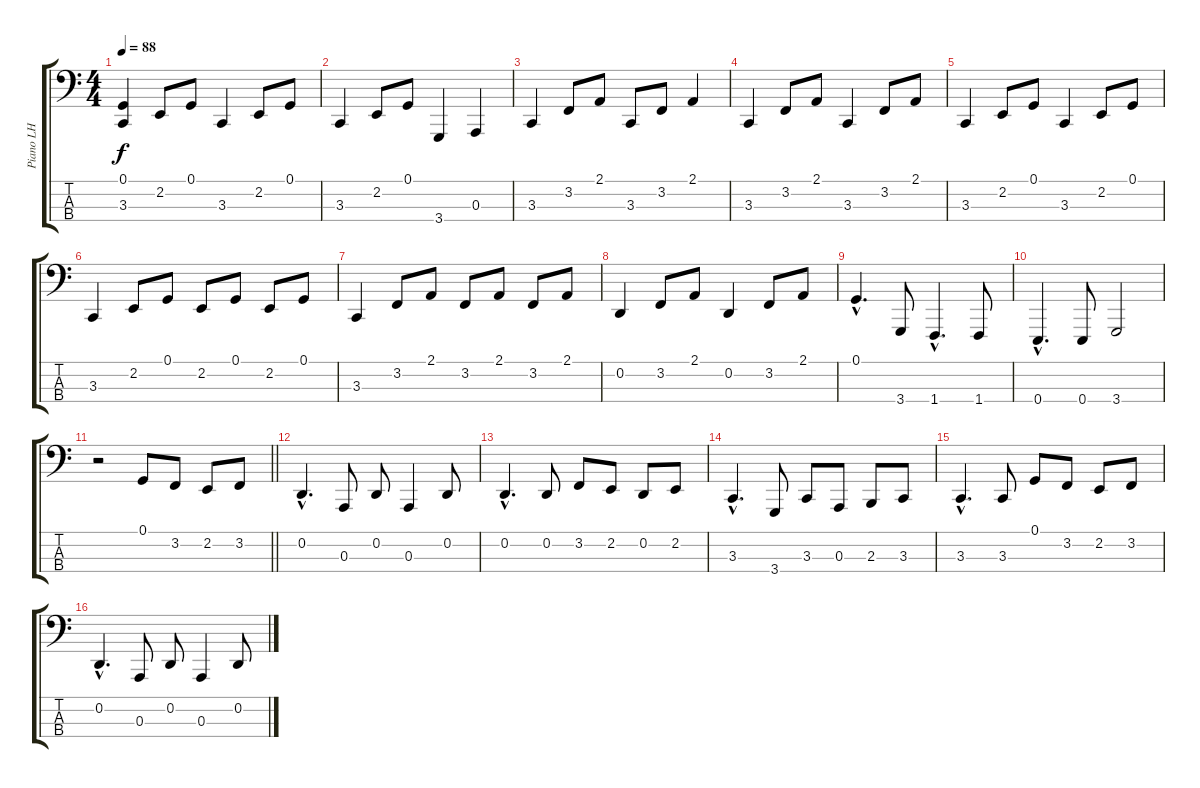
\track ("Piano LH" "Piano LH") {instrument acousticgrandpiano}
\staff {score tabs}
\tuning (G2 D2 A1 E1) {hide}
\ts (4 4)
\tempo 88
\clef f4
\ks c
(0.1 3.3).4{dy f} 2.2.8 0.1.8 3.3.4 2.2.8 0.1.8 |
3.3.4 2.2.8 0.1.8 3.4.4 0.3.4 |
3.3.4 3.2.8 2.1.8 3.3.8 3.2.8 2.1.4 |
3.3.4 3.2.8 2.1.8 3.3.4 3.2.8 2.1.8 |
3.3.4 2.2.8 0.1.8 3.3.4 2.2.8 0.1.8 |
3.3.4 2.2.8 0.1.8 2.2.8 0.1.8 2.2.8 0.1.8 |
3.3.4 3.2.8 2.1.8 3.2.8 2.1.8 3.2.8 2.1.8 |
0.2.4 3.2.8 2.1.8 0.2.4 3.2.8 2.1.8 |
0.1{hac}.4{d} 3.4.8 1.4{hac}.4{d} 1.4.8 |
0.4{hac}.4{d} 0.4.8 3.4.2 |
\barLineRight lightlight
r.2 0.1.8 3.2.8 2.2.8 3.2.8 |
0.2{hac}.4{d} 0.3.8 0.2.8 0.3.4 0.2.8 |
0.2{hac}.4{d} 0.2.8 3.2.8 2.2.8 0.2.8 2.2.8 |
3.3{hac}.4{d} 3.4.8 3.3.8 0.3.8 2.3.8 3.3.8 |
3.3{hac}.4{d} 3.3.8 0.1.8 3.2.8 2.2.8 3.2.8 |
0.2{hac}.4{d} 0.3.8 0.2.8 0.3.4 0.2.8
